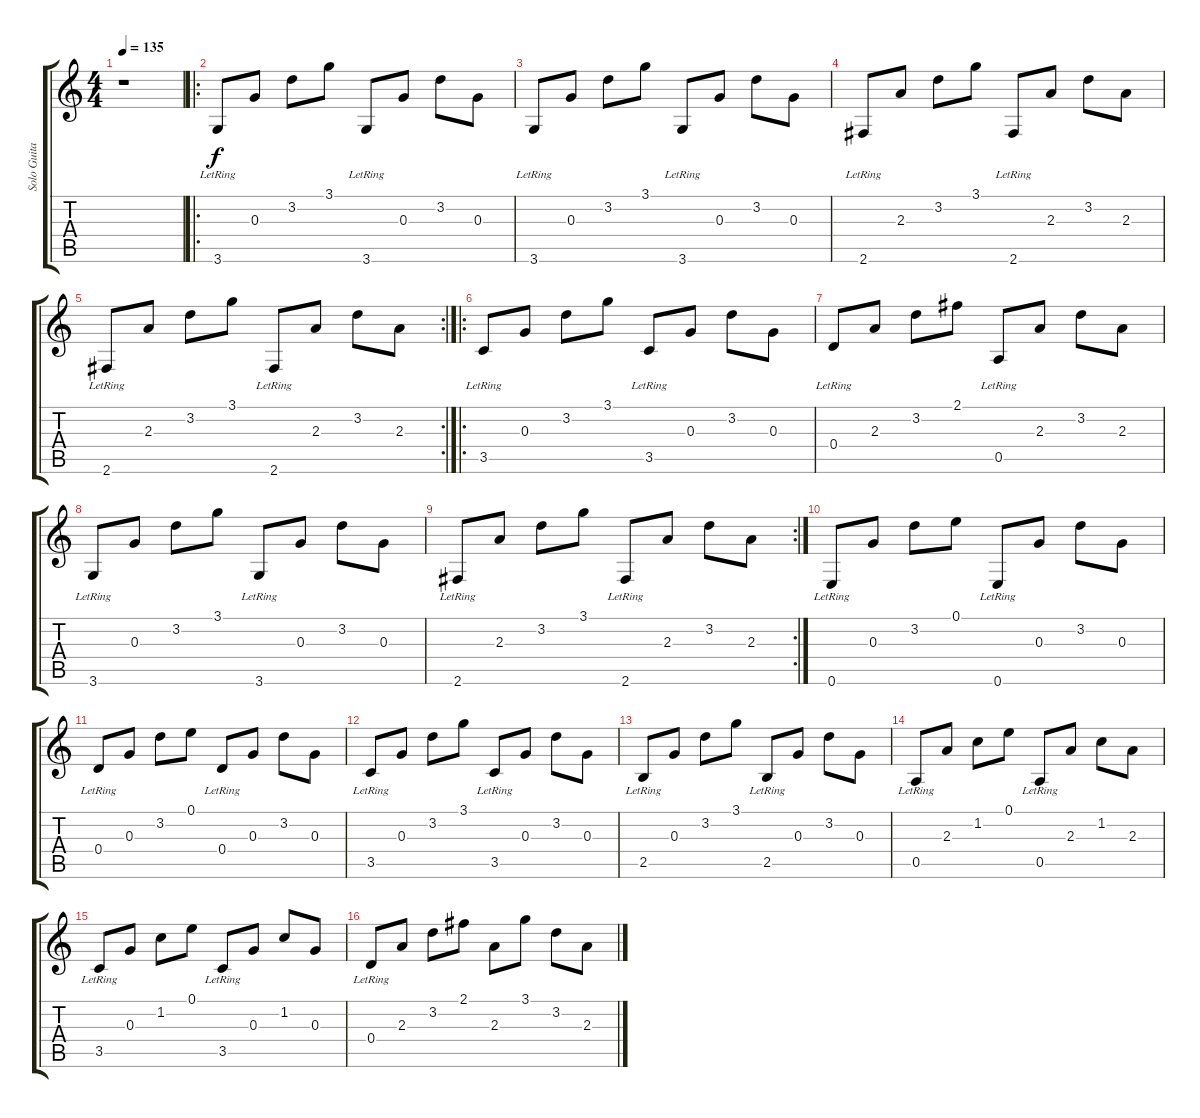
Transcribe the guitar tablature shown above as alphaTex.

\track ("Solo Guitar" "Solo Guita") {instrument acousticguitarnylon}
\staff {score tabs}
\tuning (E4 B3 G3 D3 A2 E2) {hide}
\ts (4 4)
\tempo 135
\clef g2
\ks c
r.1{dy f instrument acousticguitarnylon} |
\ro
3.6{lr}.8 0.3.8 3.2.8 3.1.8 3.6{lr}.8 0.3.8 3.2.8 0.3.8 |
3.6{lr}.8 0.3.8 3.2.8 3.1.8 3.6{lr}.8 0.3.8 3.2.8 0.3.8 |
2.6{lr}.8 2.3.8 3.2.8 3.1.8 2.6{lr}.8 2.3.8 3.2.8 2.3.8 |
\rc 2
2.6{lr}.8 2.3.8 3.2.8 3.1.8 2.6{lr}.8 2.3.8 3.2.8 2.3.8 |
\ro
3.5{lr}.8 0.3.8 3.2.8 3.1.8 3.5{lr}.8 0.3.8 3.2.8 0.3.8 |
0.4{lr}.8 2.3.8 3.2.8 2.1.8 0.5{lr}.8 2.3.8 3.2.8 2.3.8 |
3.6{lr}.8 0.3.8 3.2.8 3.1.8 3.6{lr}.8 0.3.8 3.2.8 0.3.8 |
\rc 2
2.6{lr}.8 2.3.8 3.2.8 3.1.8 2.6{lr}.8 2.3.8 3.2.8 2.3.8 |
0.6{lr}.8 0.3.8 3.2.8 0.1.8 0.6{lr}.8 0.3.8 3.2.8 0.3.8 |
0.4{lr}.8 0.3.8 3.2.8 0.1.8 0.4{lr}.8 0.3.8 3.2.8 0.3.8 |
3.5{lr}.8 0.3.8 3.2.8 3.1.8 3.5{lr}.8 0.3.8 3.2.8 0.3.8 |
2.5{lr}.8 0.3.8 3.2.8 3.1.8 2.5{lr}.8 0.3.8 3.2.8 0.3.8 |
0.5{lr}.8 2.3.8 1.2.8 0.1.8 0.5{lr}.8 2.3.8 1.2.8 2.3.8 |
3.5{lr}.8 0.3.8 1.2.8 0.1.8 3.5{lr}.8 0.3.8 1.2.8 0.3.8 |
0.4{lr}.8 2.3.8 3.2.8 2.1.8 2.3.8 3.1.8 3.2.8 2.3.8
